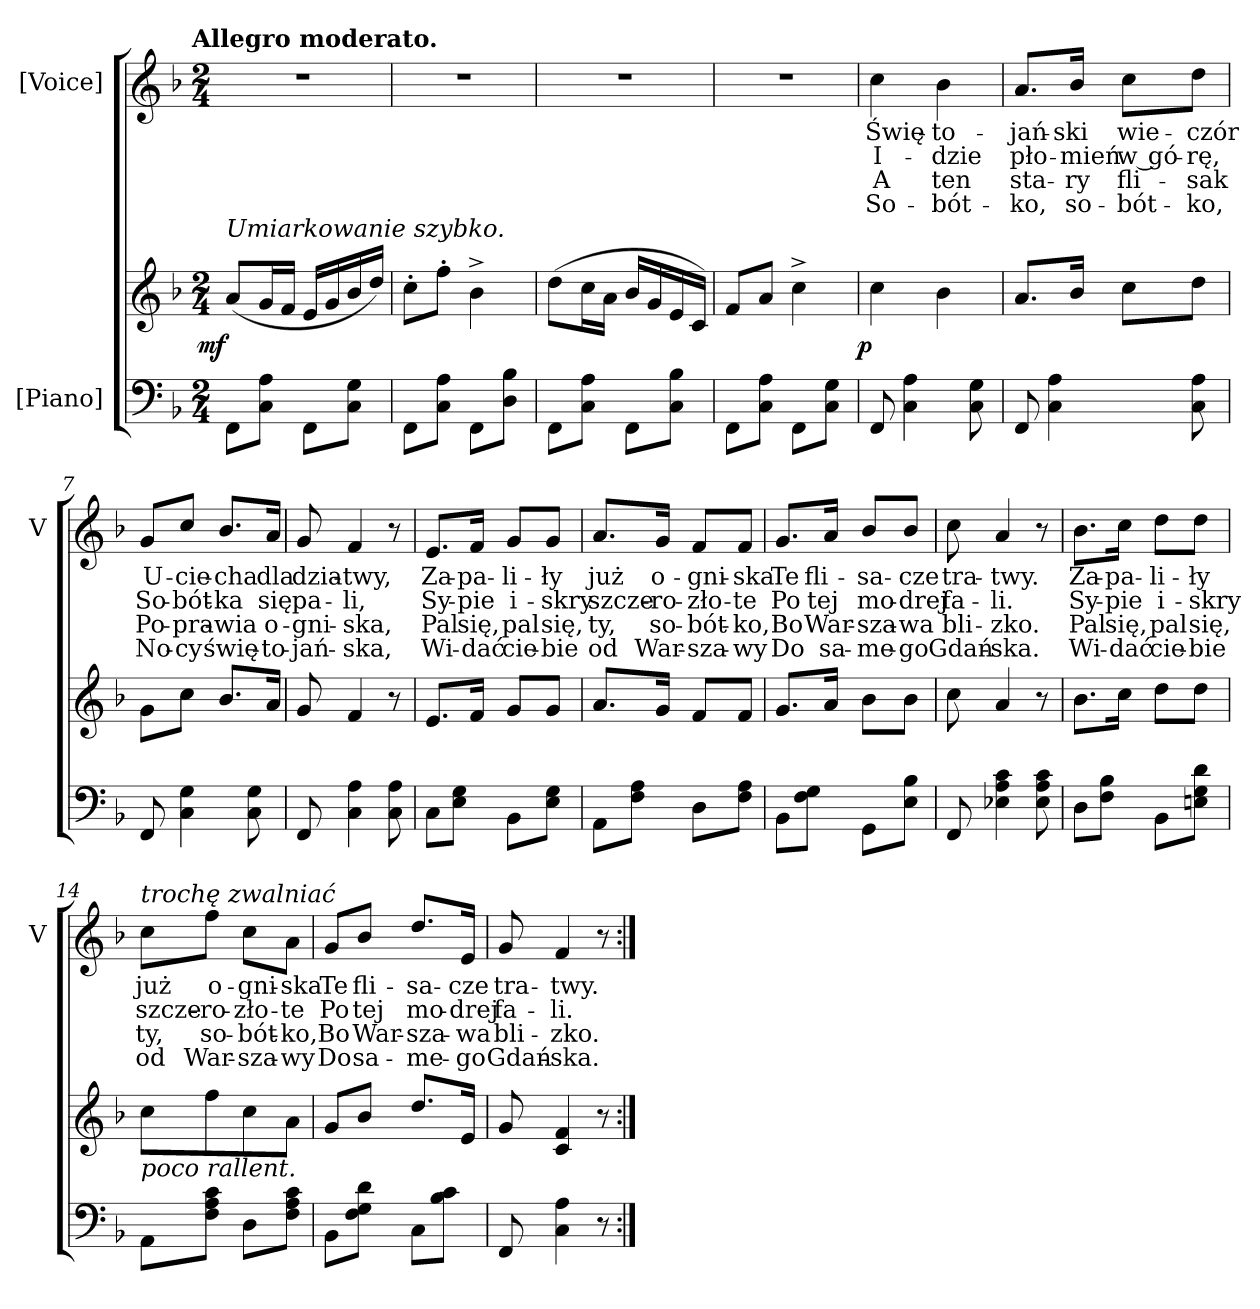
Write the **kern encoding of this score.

**kern	**kern	**dynam	**kern	**text	**text	**text	**text
*part2	*part2	*part2	*part1	*part1	*part1	*part1	*part1
*staff3	*staff2	*staff2/3	*staff1	*staff1	*staff1	*staff1	*staff1
*I"[Piano]	*	*	*I"[Voice]	*	*	*	*
*	*	*	*I'V	*	*	*	*
*clefF4	*clefG2	*	*clefG2	*	*	*	*
*k[b-]	*k[b-]	*	*k[b-]	*	*	*	*
*F:	*F:	*	*F:	*	*	*	*
!!LO:TX:omd:t=Allegro moderato.
*M2/4	*M2/4	*	*M2/4	*	*	*	*
*MM132	*MM132	*	*MM132	*	*	*	*
=1	=1	=1	=1	=1	=1	=1	=1
!	!LO:TX:a:i:t=Umiarkowanie szybko.	!	!	!	!	!	!
!	!	!LO:DY:rj	!	!	!	!	!
8FF\L	(8a/L	mf	2r	.	.	.	.
8C\ 8A\J	16g/L	.	.	.	.	.	.
.	16f/JJ	.	.	.	.	.	.
8FF\L	16e/LL	.	.	.	.	.	.
.	16g/	.	.	.	.	.	.
8C\ 8G\J	16b-/	.	.	.	.	.	.
.	16dd/JJ)	.	.	.	.	.	.
=2	=2	=2	=2	=2	=2	=2	=2
8FF\L	8cc'\L	.	2r	.	.	.	.
8C\ 8A\J	8ff'\J	.	.	.	.	.	.
8FF\L	4b-^\	.	.	.	.	.	.
8D\ 8B-\J	.	.	.	.	.	.	.
=3	=3	=3	=3	=3	=3	=3	=3
8FF\L	(8dd\L	.	2r	.	.	.	.
8C\ 8A\J	16cc\L	.	.	.	.	.	.
.	16a\JJ	.	.	.	.	.	.
8FF\L	16b-/LL	.	.	.	.	.	.
.	16g/	.	.	.	.	.	.
8C\ 8B-\J	16e/	.	.	.	.	.	.
.	16c/JJ)	.	.	.	.	.	.
=4	=4	=4	=4	=4	=4	=4	=4
8FF\L	8f/L	.	2r	.	.	.	.
8C\ 8A\J	8a/J	.	.	.	.	.	.
8FF\L	4cc^\	.	.	.	.	.	.
8C\ 8G\J	.	.	.	.	.	.	.
=5	=5	=5	=5	=5	=5	=5	=5
!	!	!LO:DY:rj	!	!	!	!	!
8FF/	4cc\	p	4cc\	Świę-	I-	A	So-
4C\ 4A\	.	.	.	.	.	.	.
.	4b-\	.	4b-\	-to-	-dzie	ten	-bót-
8C\ 8G\	.	.	.	.	.	.	.
=6	=6	=6	=6	=6	=6	=6	=6
8FF/	8.a/L	.	8.a/L	-jań-	pło-	sta-	-ko,
4C\ 4A\	.	.	.	.	.	.	.
.	16b-/Jk	.	16b-/Jk	-ski	-mień	-ry	so-
.	8cc\L	.	8cc\L	wie-	w gó-	fli-	-bót-
8C\ 8A\	8dd\J	.	8dd\J	-czór	-rę,	-sak	-ko,
=7	=7	=7	=7	=7	=7	=7	=7
8FF/	8g\L	.	8g/L	U-	So-	Po-	No-
4C\ 4G\	8cc\J	.	8cc/J	-cie-	-bót-	-pra-	-cy
.	8.b-/L	.	8.b-/L	-cha	-ka	-wia	świę-
8C\ 8G\	.	.	.	.	.	.	.
.	16a/Jk	.	16a/Jk	dla	się	o-	-to-
=8	=8	=8	=8	=8	=8	=8	=8
8FF/	8g/	.	8g/	dzia-	pa-	-gni-	-jań-
4C\ 4A\	4f/	.	4f/	-twy,	-li,	-ska,	-ska,
8C\ 8A\	8r	.	8r	.	.	.	.
=9	=9	=9	=9	=9	=9	=9	=9
8C\L	8.e/L	.	8.e/L	Za-	Sy-	Pal	Wi-
8E\ 8G\J	.	.	.	.	.	.	.
.	16f/Jk	.	16f/Jk	-pa-	-pie	się,	-dać
8BB-\L	8g/L	.	8g/L	-li-	i-	pal	cie-
8E\ 8G\J	8g/J	.	8g/J	-ły	-skry	się,	-bie
=10	=10	=10	=10	=10	=10	=10	=10
8AA\L	8.a/L	.	8.a/L	już	szcze-	ty,	od
8F\ 8A\J	.	.	.	.	.	.	.
.	16g/Jk	.	16g/Jk	o-	-ro-	so-	War-
8D\L	8f/L	.	8f/L	-gni-	-zło-	-bót-	-sza-
8F\ 8A\J	8f/J	.	8f/J	-ska	-te	-ko,	-wy
=11	=11	=11	=11	=11	=11	=11	=11
8BB-\L	8.g/L	.	8.g/L	Te	Po	Bo	Do
8F\ 8G\J	.	.	.	.	.	.	.
.	16a/Jk	.	16a/Jk	fli-	tej	War-	sa-
8GG\L	8b-\L	.	8b-/L	-sa-	mo-	-sza-	-me-
8E\ 8B-\J	8b-\J	.	8b-/J	-cze	-drej	-wa	-go
=12	=12	=12	=12	=12	=12	=12	=12
8FF/	8cc\	.	8cc\	tra-	fa-	bli-	Gdań-
4E-X\ 4A\ 4c\	4a/	.	4a/	-twy.	-li.	-zko.	-ska.
8E-\ 8A\ 8c\	8r	.	8r	.	.	.	.
=13	=13	=13	=13	=13	=13	=13	=13
8D\L	8.b-\L	.	8.b-\L	Za-	Sy-	Pal	Wi-
8F\ 8B-\J	.	.	.	.	.	.	.
.	16cc\Jk	.	16cc\Jk	-pa-	-pie	się,	-dać
8BB-\L	8dd\L	.	8dd\L	-li-	i-	pal	cie-
8En\ 8G\ 8d\J	8dd\J	.	8dd\J	-ły	-skry	się,	-bie
=14	=14	=14	=14	=14	=14	=14	=14
!	!	!	!LO:TX:a:i:t=trochę zwalniać	!	!	!	!
!	!LO:TX:b:i:t=poco rallent.	!	!	!	!	!	!
8AA\L	8cc\L	.	8cc\L	już	szcze-	ty,	od
8F\ 8A\ 8c\J	8ff\	.	8ff\J	o-	-ro-	so-	War-
8D\L	8cc\	.	8cc\L	-gni-	-zło-	-bót-	-sza-
8F\ 8A\ 8c\J	8a\J	.	8a\J	-ska	-te	-ko,	-wy
=15	=15	=15	=15	=15	=15	=15	=15
8BB-\L	8g/L	.	8g/L	Te	Po	Bo	Do
8F\ 8G\ 8d\J	8b-/J	.	8b-/J	fli-	tej	War-	sa-
8C\L	8.dd/L	.	8.dd/L	-sa-	mo-	-sza-	-me-
8B-\ 8c\J	.	.	.	.	.	.	.
.	16e/Jk	.	16e/Jk	-cze	-drej	-wa	-go
=16	=16	=16	=16	=16	=16	=16	=16
8FF/	8g/	.	8g/	tra-	fa-	bli-	Gdań-
4C\ 4A\	4c/ 4f/	.	4f/	-twy.	-li.	-zko.	-ska.
8r	8r	.	8r	.	.	.	.
=:|!	=:|!	=:|!	=:|!	=:|!	=:|!	=:|!	=:|!
*-	*-	*-	*-	*-	*-	*-	*-
